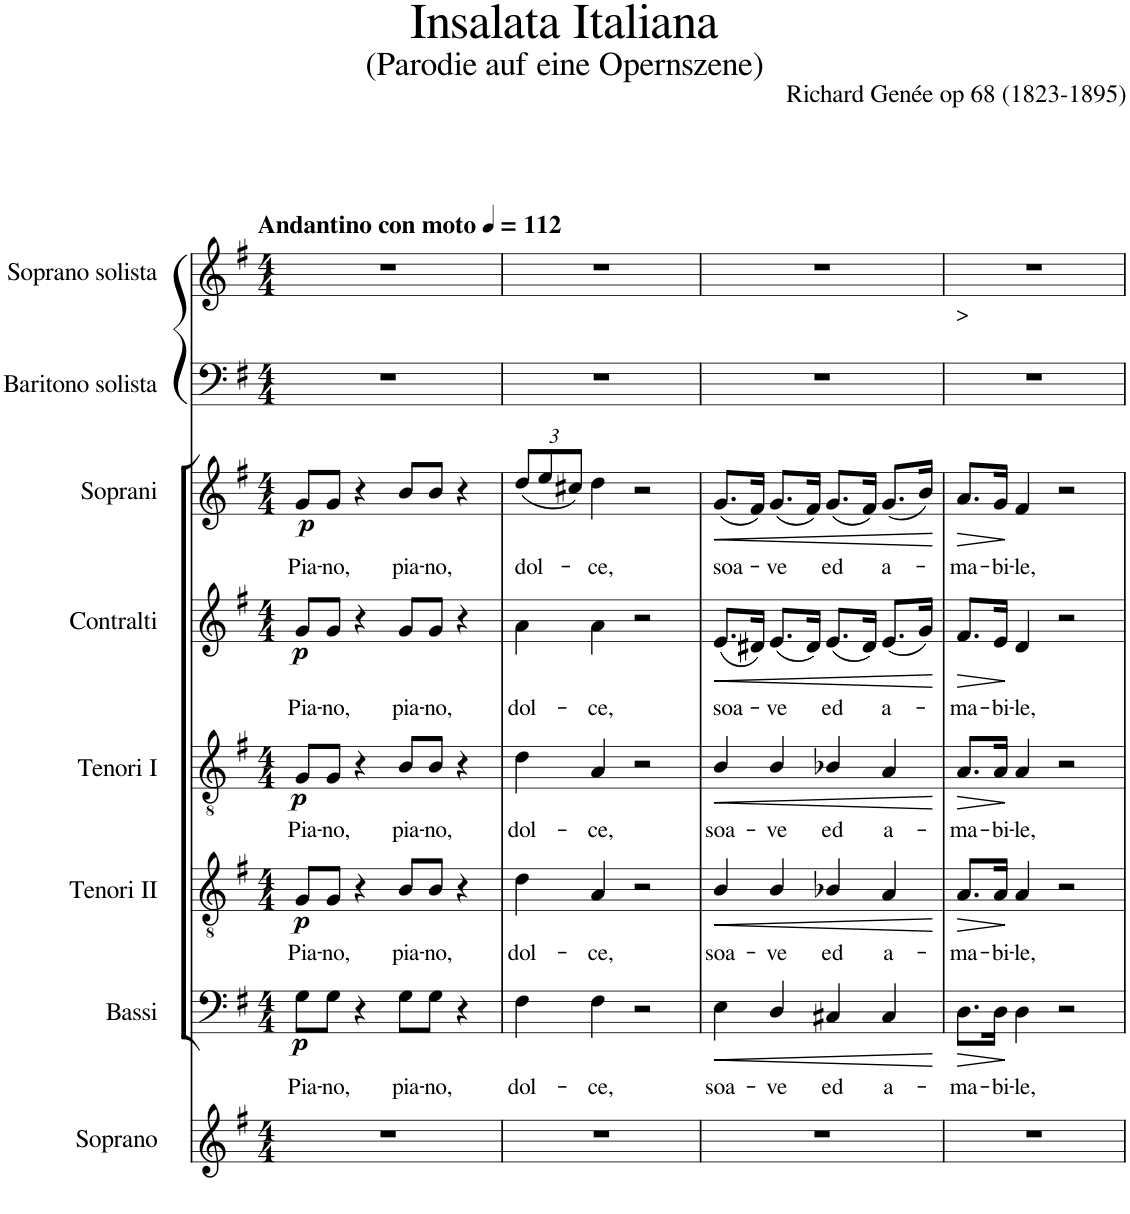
**kern	**kern	**text	**dynam	**kern	**text	**dynam	**kern	**text	**dynam	**kern	**text	**dynam	**kern	**text	**dynam	**kern	**kern
*part8	*part7	*part7	*part7	*part6	*part6	*part6	*part5	*part5	*part5	*part4	*part4	*part4	*part3	*part3	*part3	*part2	*part1
*staff8	*staff7	*staff7	*staff7	*staff6	*staff6	*staff6	*staff5	*staff5	*staff5	*staff4	*staff4	*staff4	*staff3	*staff3	*staff3	*staff2	*staff1
*I"Soprano	*I"Bassi	*	*	*I"Tenori II	*	*	*I"Tenori I	*	*	*I"Contralti	*	*	*I"Soprani	*	*	*I"Baritono solista	*I"Soprano solista
*I'S.	*	*	*	*	*	*	*	*	*	*	*	*	*	*	*	*	*
*clefG2	*clefF4	*	*	*clefGv2	*	*	*clefGv2	*	*	*clefG2	*	*	*clefG2	*	*	*clefF4	*clefG2
*	*	*	*	*	*	*	*	*	*	*	*	*	*Trd1c2	*	*	*	*Trd1c2
*k[f#]	*k[f#]	*	*	*k[f#]	*	*	*k[f#]	*	*	*k[f#]	*	*	*k[f#]	*	*	*k[f#]	*k[f#]
*G:	*G:	*	*	*G:	*	*	*G:	*	*	*G:	*	*	*G:	*	*	*G:	*G:
*M4/4	*M4/4	*	*	*M4/4	*	*	*M4/4	*	*	*M4/4	*	*	*M4/4	*	*	*M4/4	*M4/4
*MM112	*MM112	*	*	*MM112	*	*	*MM112	*	*	*MM112	*	*	*MM112	*	*	*MM112	*MM112
=1	=1	=1	=1	=1	=1	=1	=1	=1	=1	=1	=1	=1	=1	=1	=1	=1	=1
!	!	!	!	!	!	!	!	!	!	!	!	!	!	!	!	!	!LO:TX:a:B:t=Andantino con moto
!	!	!LO:LY:b	!LO:DY:b	!	!LO:LY:b	!LO:DY:b	!	!LO:LY:b	!LO:DY:b	!	!LO:LY:b	!LO:DY:b	!	!LO:LY:b	!LO:DY:b	!	!
1r	8G\L	Pia-	p	8G/L	Pia-	p	8G/L	Pia-	p	8g/L	Pia-	p	8g/L	Pia-	p	1r	1r
!	!	!LO:LY:b	!	!	!LO:LY:b	!	!	!LO:LY:b	!	!	!LO:LY:b	!	!	!LO:LY:b	!	!	!
.	8G\J	-no,	.	8G/J	-no,	.	8G/J	-no,	.	8g/J	-no,	.	8g/J	-no,	.	.	.
.	4r	.	.	4r	.	.	4r	.	.	4r	.	.	4r	.	.	.	.
!	!	!LO:LY:b	!	!	!LO:LY:b	!	!	!LO:LY:b	!	!	!LO:LY:b	!	!	!LO:LY:b	!	!	!
.	8G\L	pia-	.	8B/L	pia-	.	8B/L	pia-	.	8g/L	pia-	.	8b/L	pia-	.	.	.
!	!	!LO:LY:b	!	!	!LO:LY:b	!	!	!LO:LY:b	!	!	!LO:LY:b	!	!	!LO:LY:b	!	!	!
.	8G\J	-no,	.	8B/J	-no,	.	8B/J	-no,	.	8g/J	-no,	.	8b/J	-no,	.	.	.
.	4r	.	.	4r	.	.	4r	.	.	4r	.	.	4r	.	.	.	.
=2	=2	=2	=2	=2	=2	=2	=2	=2	=2	=2	=2	=2	=2	=2	=2	=2	=2
!	!	!LO:LY:b	!	!	!LO:LY:b	!	!	!LO:LY:b	!	!	!LO:LY:b	!	!	!	!	!	!
*	*	*	*	*	*	*	*	*	*	*	*	*	*Xbrackettup	*	*	*	*
!	!	!	!	!	!	!	!	!	!	!	!	!	!	!LO:LY:b	!	!	!
1r	4F#\	dol-	.	4d\	dol-	.	4d\	dol-	.	4a\	dol-	.	(12dd/L	dol-	.	1r	1r
.	.	.	.	.	.	.	.	.	.	.	.	.	12ee/	.	.	.	.
.	.	.	.	.	.	.	.	.	.	.	.	.	12cc#X/J)	.	.	.	.
!	!	!LO:LY:b	!	!	!LO:LY:b	!	!	!LO:LY:b	!	!	!LO:LY:b	!	!	!LO:LY:b	!	!	!
.	4F#\	-ce,	.	4A/	-ce,	.	4A/	-ce,	.	4a\	-ce,	.	4dd\	-ce,	.	.	.
.	2r	.	.	2r	.	.	2r	.	.	2r	.	.	2r	.	.	.	.
=3	=3	=3	=3	=3	=3	=3	=3	=3	=3	=3	=3	=3	=3	=3	=3	=3	=3
!	!	!LO:LY:b	!LO:HP:b	!	!LO:LY:b	!LO:HP:b	!	!LO:LY:b	!LO:HP:b	!	!LO:LY:b	!LO:HP:b	!	!LO:LY:b	!LO:HP:b	!	!
1r	4E\	soa-	<	4B/	soa-	<	4B/	soa-	<	(8.e/L	soa-	<	(8.g/L	soa-	<	1r	1r
.	.	.	.	.	.	.	.	.	.	16d#X/Jk)	.	.	16f#/Jk)	.	.	.	.
!	!	!LO:LY:b	!	!	!LO:LY:b	!	!	!LO:LY:b	!	!	!LO:LY:b	!	!	!LO:LY:b	!	!	!
.	4D/	-ve	.	4B/	-ve	.	4B/	-ve	.	(8.e/L	-ve	.	(8.g/L	-ve	.	.	.
.	.	.	.	.	.	.	.	.	.	16d#/Jk)	.	.	16f#/Jk)	.	.	.	.
!	!	!LO:LY:b	!	!	!LO:LY:b	!	!	!LO:LY:b	!	!	!LO:LY:b	!	!	!LO:LY:b	!	!	!
.	4C#X/	ed	.	4B-X/	ed	.	4B-X/	ed	.	(8.e/L	ed	.	(8.g/L	ed	.	.	.
.	.	.	.	.	.	.	.	.	.	16d#/Jk)	.	.	16f#/Jk)	.	.	.	.
!	!	!LO:LY:b	!	!	!LO:LY:b	!	!	!LO:LY:b	!	!	!LO:LY:b	!	!	!LO:LY:b	!	!	!
.	4C#/	a-	.	4A/	a-	.	4A/	a-	.	(8.e/L	a-	.	(8.g/L	a-	.	.	.
.	.	.	.	.	.	.	.	.	.	16g/Jk)	.	.	16b/Jk)	.	.	.	.
.	.	.	[	.	.	[	.	.	[	.	.	[	.	.	[	.	.
=4	=4	=4	=4	=4	=4	=4	=4	=4	=4	=4	=4	=4	=4	=4	=4	=4	=4
!	!	!	!	!	!	!	!	!	!	!	!	!	!	!	!	!LO:TX:a:t=>	!
!	!	!LO:LY:b	!LO:HP:b	!	!LO:LY:b	!LO:HP:b	!	!LO:LY:b	!LO:HP:b	!	!LO:LY:b	!LO:HP:b	!	!LO:LY:b	!LO:HP:b	!	!
1r	8.D\L	-ma-	>	8.A/L	-ma-	>	8.A/L	-ma-	>	8.f#/L	-ma-	>	8.a/L	-ma-	>	1r	1r
!	!	!LO:LY:b	!	!	!LO:LY:b	!	!	!LO:LY:b	!	!	!LO:LY:b	!	!	!LO:LY:b	!	!	!
.	16D\Jk	-bi-	.	16A/Jk	-bi-	.	16A/Jk	-bi-	.	16e/Jk	-bi-	.	16g/Jk	-bi-	.	.	.
!	!	!LO:LY:b	!	!	!LO:LY:b	!	!	!LO:LY:b	!	!	!LO:LY:b	!	!	!LO:LY:b	!	!	!
.	4D\	-le,	]	4A/	-le,	]	4A/	-le,	]	4d/	-le,	]	4f#/	-le,	]	.	.
.	2r	.	.	2r	.	.	2r	.	.	2r	.	.	2r	.	.	.	.
=	=	=	=	=	=	=	=	=	=	=	=	=	=	=	=	=	=
*-	*-	*-	*-	*-	*-	*-	*-	*-	*-	*-	*-	*-	*-	*-	*-	*-	*-
